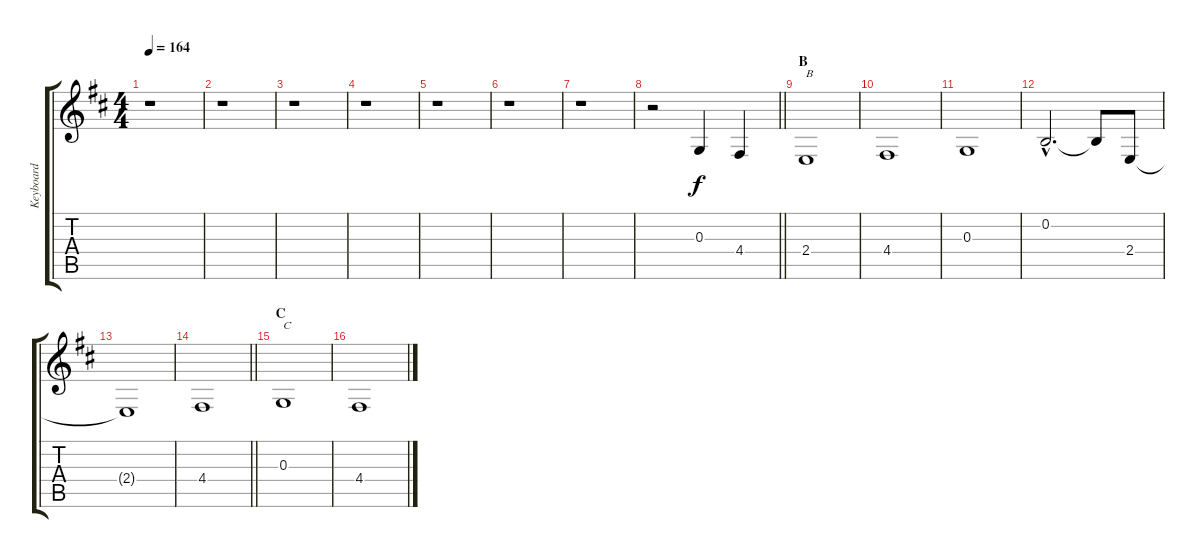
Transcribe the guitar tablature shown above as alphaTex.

\track ("Keyboard" "Keyboard") {instrument acousticgrandpiano}
\staff {score tabs}
\tuning (E4 B3 G3 D3 A2 E2) {hide}
\ts (4 4)
\tempo 164
\clef g2
\ks d
r.1{dy f} |
r.1 |
r.1 |
r.1 |
r.1 |
r.1 |
r.1 |
\barLineRight lightlight
r.2 0.3.4 4.4.4 |
\section ("" "B")
2.4.1{txt "B"} |
4.4.1 |
0.3.1 |
0.2{hac}.2{d} 0.2{t}.8 2.4.8 |
2.4{t}.1 |
\barLineRight lightlight
4.4.1 |
\section ("" "C")
0.3.1{txt "C"} |
4.4.1
